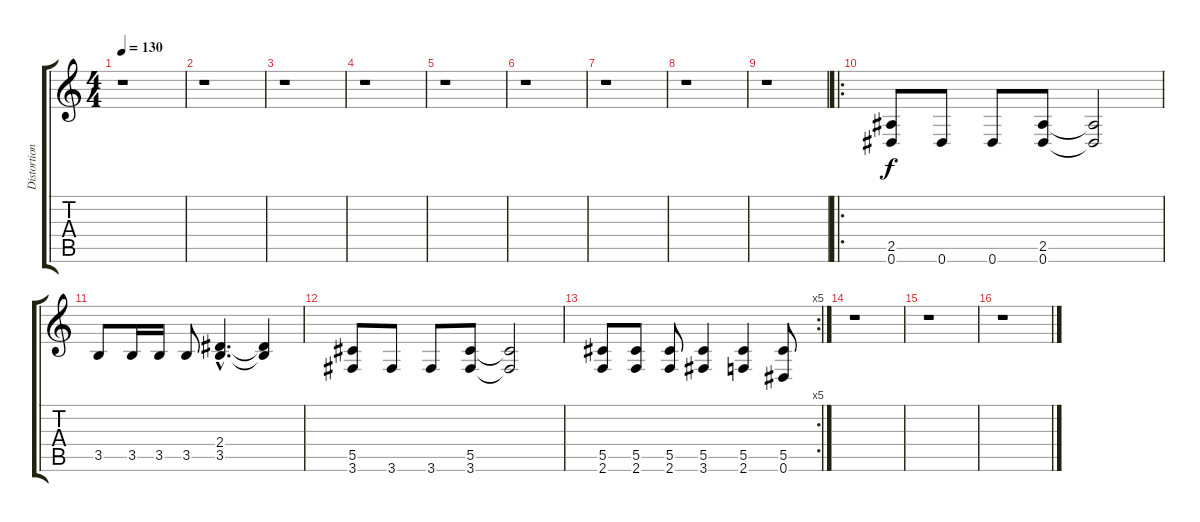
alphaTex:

\track ("Distortion Rythm" "Distortion") {instrument distortionguitar}
\staff {score tabs}
\tuning (Eb4 Bb3 Gb3 Db3 Ab2 Eb2) {hide}
\ts (4 4)
\tempo 130
\clef g2
\ks c
r.1{dy f} |
r.1 |
r.1 |
r.1 |
r.1 |
r.1 |
r.1 |
r.1 |
r.1 |
\ro
(2.5 0.6).8 0.6.8 0.6.8 (2.5 0.6).8 (2.5{t} 0.6{t}).2 |
3.5.8 3.5.16 3.5.16 3.5.8 (2.4{hac} 3.5{hac}).4{d} (2.4{t} 3.5{t}).4 |
(5.5 3.6).8 3.6.8 3.6.8 (5.5 3.6).8 (5.5{t} 3.6{t}).2 |
\rc 5
(5.5 2.6).8 (5.5 2.6).8 (5.5 2.6).8 (5.5 3.6).4 (5.5 2.6).4 (5.5 0.6).8 |
r.1 |
r.1 |
r.1
